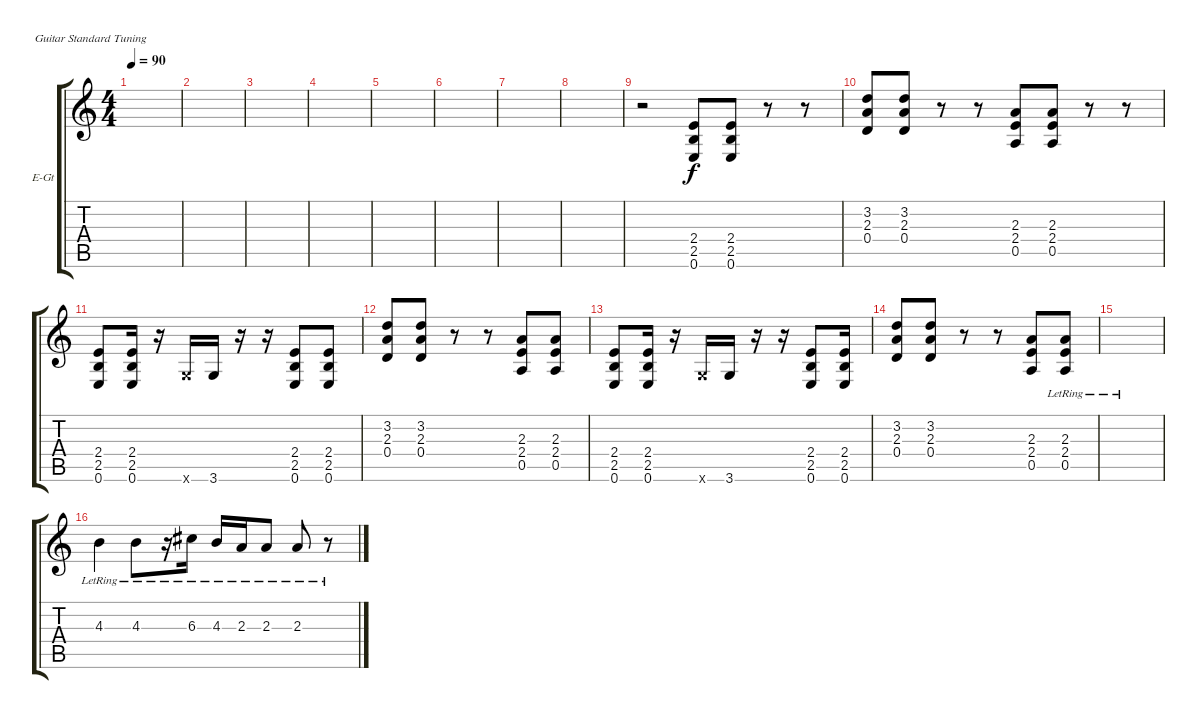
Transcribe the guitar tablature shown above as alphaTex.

\defaultSystemsLayout 4
\bracketExtendMode groupsimilarinstruments
\firstSystemTrackNameOrientation horizontal
\otherSystemsTrackNameOrientation horizontal
\track ("Electric Guitar" "E-Gt") {instrument distortionguitar}
\staff {score tabs}
\tuning (E4 B3 G3 D3 A2 E2)
\ts (4 4)
\tempo 90
\clef g2
\ks c
|
|
|
|
|
|
|
|
r.2 (0.6 2.4 2.5).8 (0.6 2.5 2.4).8 r.8 r.8 |
(2.3 3.2 0.4).8 (2.3 3.2 0.4).8 r.8 r.8 (2.4 2.3 0.5).8 (2.4 2.3 0.5).8 r.8 r.8 |
(2.4 2.5 0.6).8 (2.4 2.5 0.6).16 r.16 3.6{x}.16 3.6.16 r.16 r.16 (0.6 2.5 2.4).8 (0.6 2.5 2.4).8 |
(3.2 2.3 0.4).8 (3.2 2.3 0.4).8 r.8 r.8 (2.4 2.3 0.5).8 (2.4 2.3 0.5).8 |
(2.4 2.5 0.6).8 (2.4 2.5 0.6).16 r.16 3.6{x}.16 3.6.16 r.16 r.16 (0.6 2.5 2.4).8 (0.6 2.5 2.4).16 |
(3.2 2.3 0.4).8 (3.2 2.3 0.4).8 r.8 r.8 (2.4 2.3 0.5).8 (2.4{lr} 2.3{lr} 0.5{lr}).8 |
|
4.3{lr}.4 4.3{lr}.8 r.16 6.3{lr}.16 4.3{lr}.16 2.3{lr}.16 2.3{lr}.8 2.3{lr}.8 r.8
